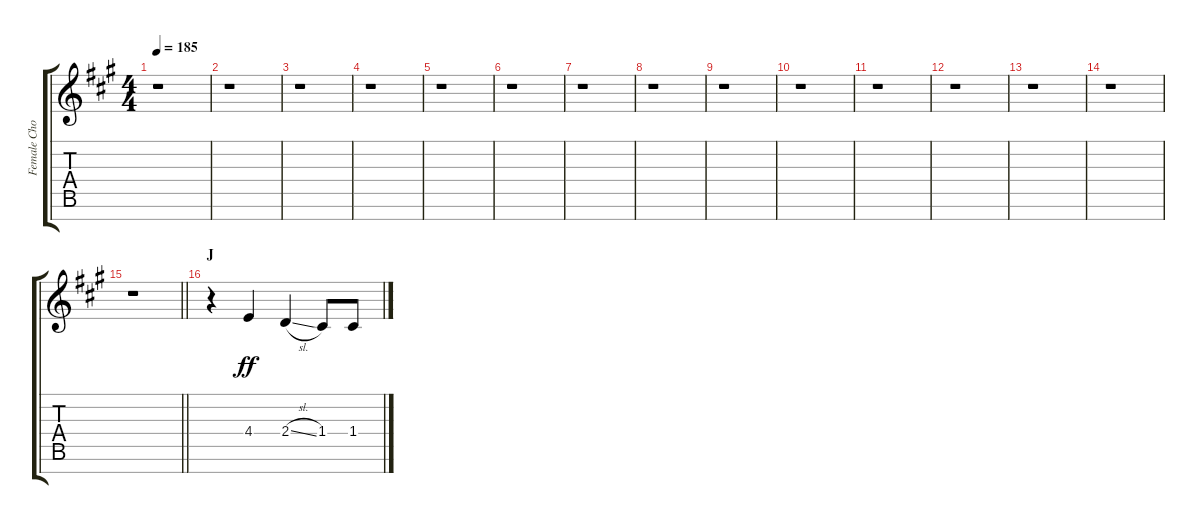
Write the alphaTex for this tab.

\track ("Female Chorus III" "Female Cho") {instrument voiceoohs}
\staff {score tabs}
\tuning (D5 A4 F4 C4 G3 D3 A2) {hide}
\ts (4 4)
\tempo 185
\clef g2
\ks a
r.1{dy ff} |
r.1 |
r.1 |
r.1 |
r.1 |
r.1 |
r.1 |
r.1 |
r.1 |
r.1 |
r.1 |
r.1 |
r.1 |
r.1 |
\barLineRight lightlight
r.1 |
\section ("" "J")
r.4 4.4.4 2.4{sl}.4 1.4.8 1.4.8
